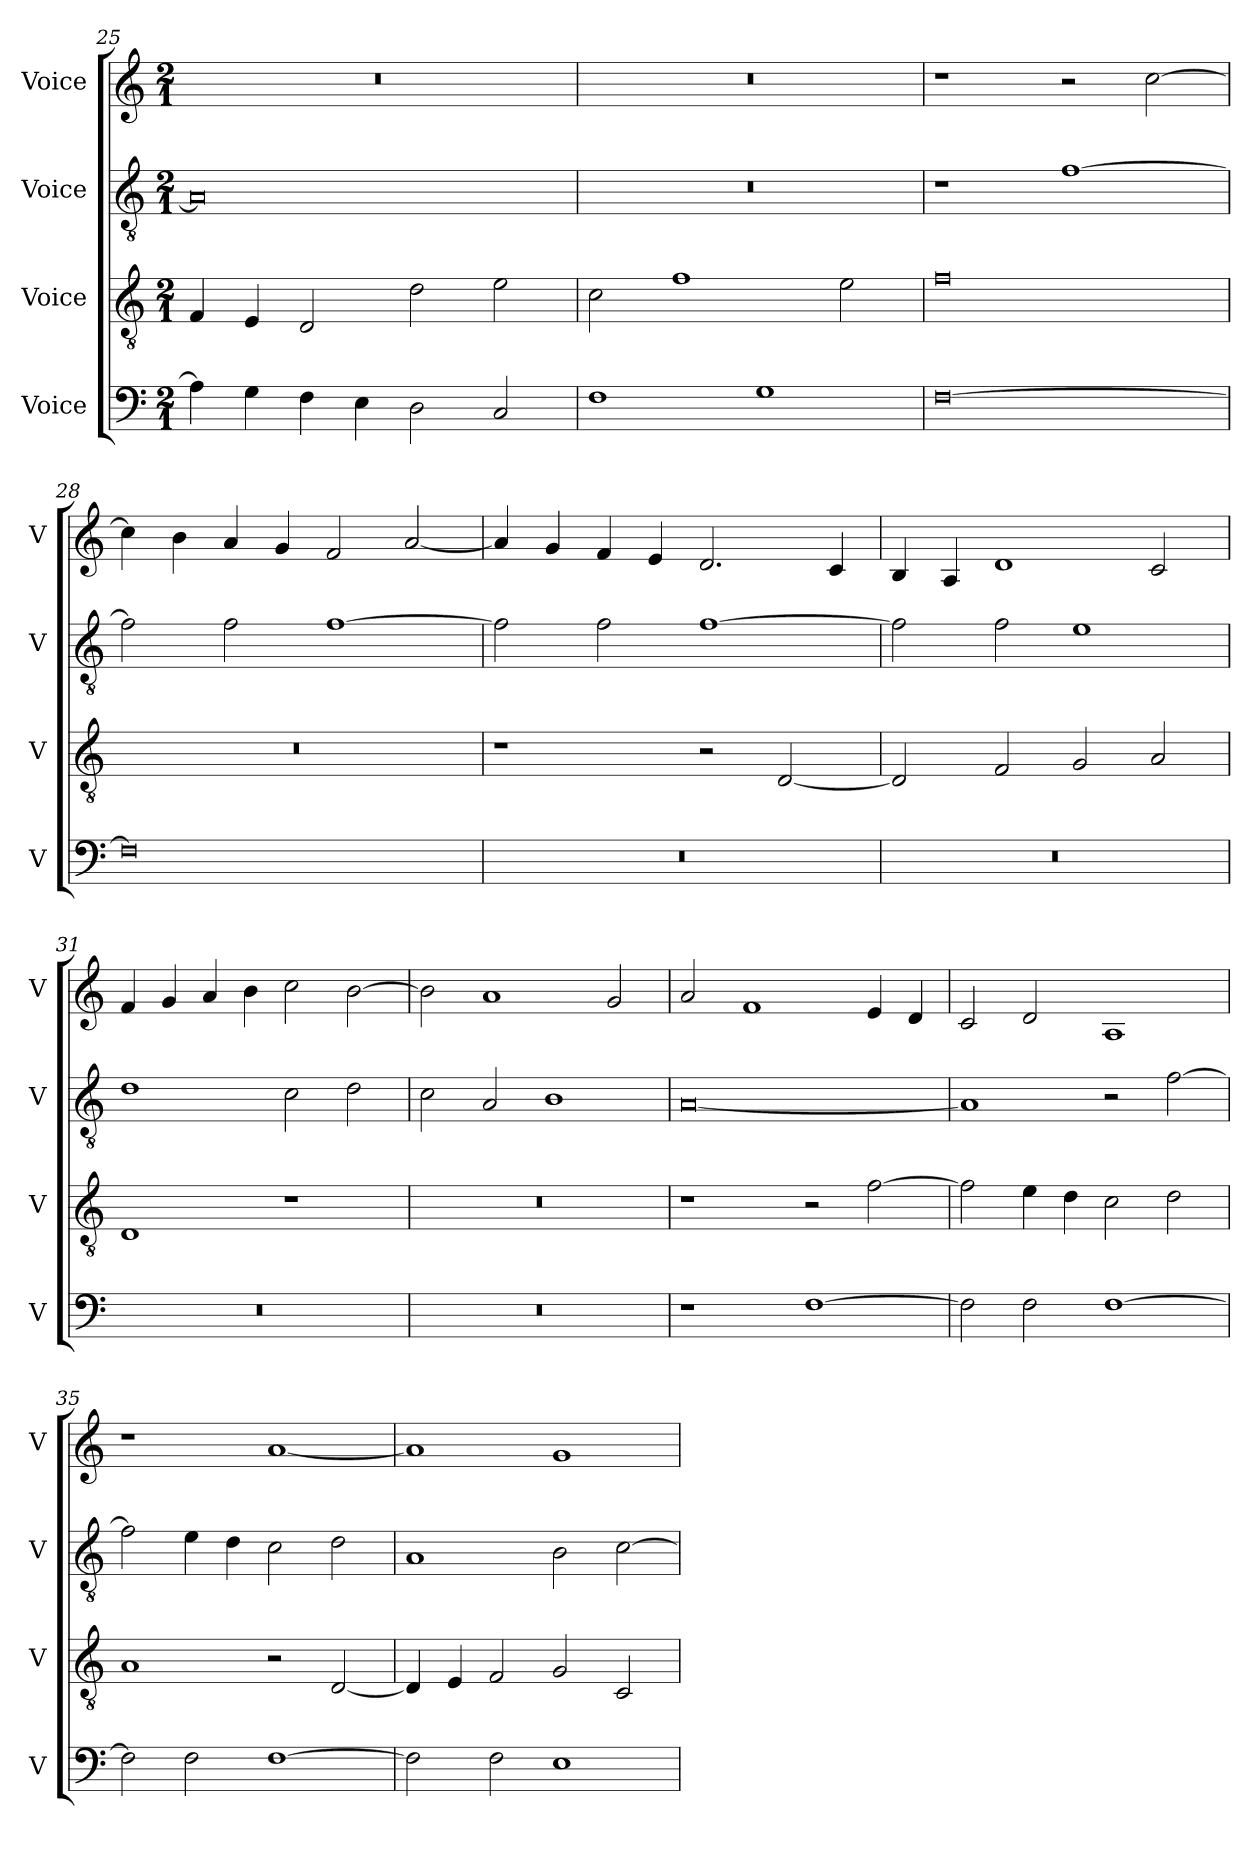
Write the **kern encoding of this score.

**kern	**kern	**kern	**kern
*part4	*part3	*part2	*part1
*staff4	*staff3	*staff2	*staff1
*I"Voice	*I"Voice	*I"Voice	*I"Voice
*I'V	*I'V	*I'V	*I'V
*clefF4	*clefGv2	*clefGv2	*clefG2
*k[]	*k[]	*k[]	*k[]
*M2/1	*M2/1	*M2/1	*M2/1
=25	=25	=25	=25
4A\]	4F/	0A]	0r
4G\	4E/	.	.
4F\	2D/	.	.
4E\	.	.	.
2D\	2d\	.	.
2C/	2e\	.	.
=26	=26	=26	=26
1F	2c\	0r	0r
.	1f	.	.
1G	.	.	.
.	2e\	.	.
=27	=27	=27	=27
[0F	0f	1r	1r
.	.	[1f	2r
.	.	.	[2cc\
!!LO:PB:g=z
=28	=28	=28	=28
0F]	0r	2f\]	4cc\]
.	.	.	4b\
.	.	2f\	4a/
.	.	.	4g/
.	.	[1f	2f/
.	.	.	[2a/
=29	=29	=29	=29
0r	1r	2f\]	4a/]
.	.	.	4g/
.	.	2f\	4f/
.	.	.	4e/
.	2r	[1f	2.d/
.	[2D/	.	.
.	.	.	4c/
=30	=30	=30	=30
0r	2D/]	2f\]	4B/
.	.	.	4A/
.	2F/	2f\	1d
.	2G/	1e	.
.	2A/	.	2c/
!!LO:LB:g=z
=31	=31	=31	=31
0r	1D	1d	4f/
.	.	.	4g/
.	.	.	4a/
.	.	.	4b\
.	1r	2c\	2cc\
.	.	2d\	[2b\
=32	=32	=32	=32
0r	0r	2c\	2b\]
.	.	2A/	1a
.	.	1B	.
.	.	.	2g/
=33	=33	=33	=33
1r	1r	[0A	2a/
.	.	.	1f
[1F	2r	.	.
.	[2f\	.	4e/
.	.	.	4d/
=34	=34	=34	=34
2F\]	2f\]	1A]	2c/
2F\	4e\	.	2d/
.	4d\	.	.
[1F	2c\	2r	1A
.	2d\	[2f\	.
!!LO:LB:g=z
=35	=35	=35	=35
2F\]	1A	2f\]	1r
2F\	.	4e\	.
.	.	4d\	.
[1F	2r	2c\	[1a
.	[2D/	2d\	.
=36	=36	=36	=36
2F\]	4D/]	1A	1a]
.	4E/	.	.
2F\	2F/	.	.
1E	2G/	2B\	1g
.	2C/	[2c\	.
=	=	=	=
*-	*-	*-	*-
